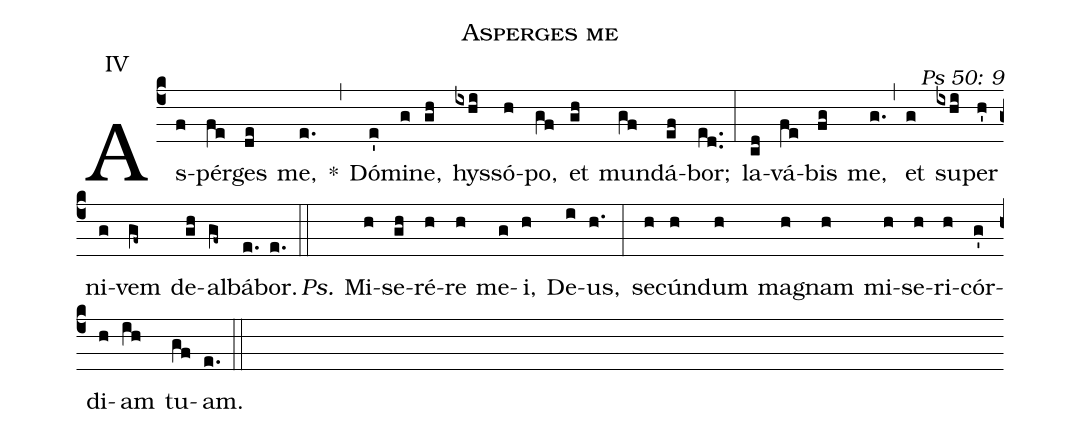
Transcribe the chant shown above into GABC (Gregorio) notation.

name: Asperges me;
commentary: Ps 50: 9;
annotation: IV;
%%
(c4)
As(f)pér(fe)ges(de) me,(e.) *(,) Dó(e')mi(g)ne,(gh) hys(ixhi)só(h)po,(gf) et(gh) mun(gf)dá(ef)bor;(ed..) (:) la(cd)vá(fe)bis(fg) me,(g.) (,) et(g) su(ixhi)per(h') ni(g)vem(gf~) de(gh)al(gf~)bá(e.)bor.(e.) (::)
<i>Ps.</i>() Mi(h)se(gh)ré(h)re(h) me(g)i,(h) De(i)us,(h.) (:) se(h)cún(h)dum(h) ma(h)gnam(h) mi(h)se(h)ri(h)cór(g')di(h)am(ih) tu(gf)am.(e.) (::)
